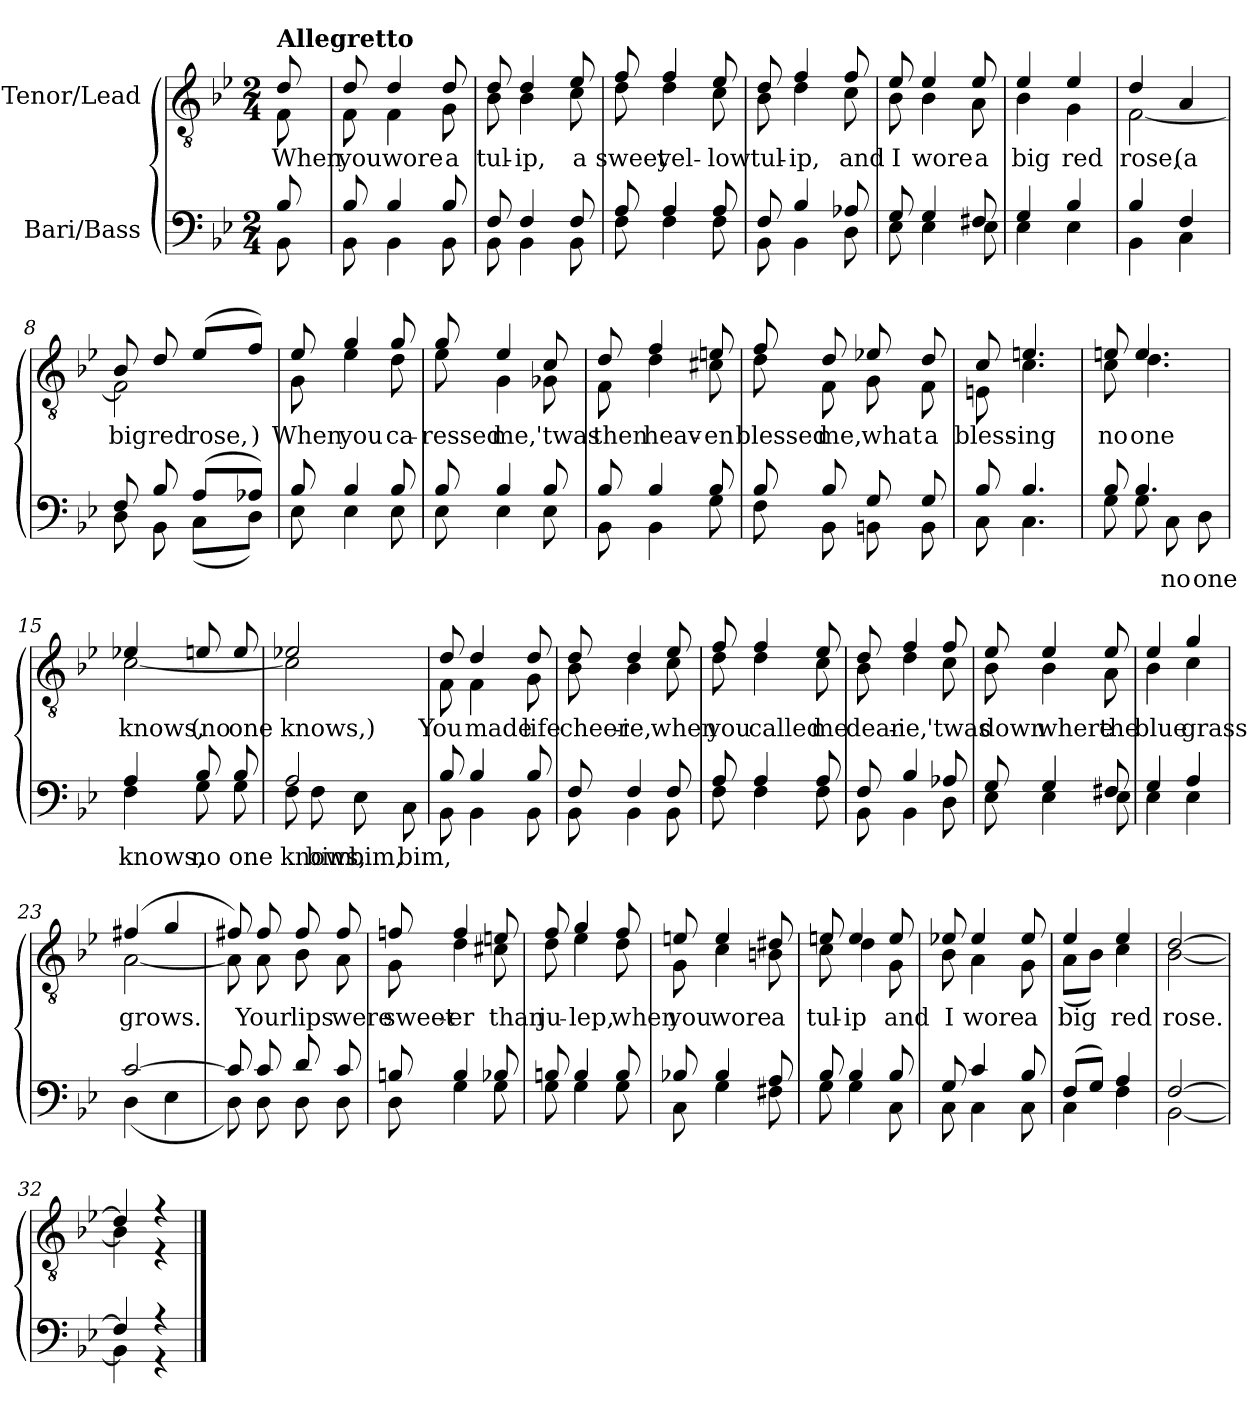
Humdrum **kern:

**kern	**text	**kern	**text
*part2	*part2	*part1	*part1
*staff2	*staff2	*staff1	*staff1
*I"Bari/Bass	*	*I"Tenor/Lead	*
*clefF4	*	*clefGv2	*
*k[b-e-]	*	*k[b-e-]	*
*M2/4	*	*M2/4	*
=	=	=	=
*^	*	*^	*
!	!	!	!LO:TX:a:B:t=Allegretto	!	!
!	!	!	!	!	!LO:LY:b
8B-/	8BB-\	.	8d/	8F\	When
=1	=1	=1	=1	=1	=1
!	!	!	!	!	!LO:LY:b
8B-/	8BB-\	.	8d/	8F\	you
!	!	!	!	!	!LO:LY:b
4B-/	4BB-\	.	4d/	4F\	wore
!	!	!	!	!	!LO:LY:b
8B-/	8BB-\	.	8d/	8G\	a
=2	=2	=2	=2	=2	=2
!	!	!	!	!	!LO:LY:b
8F/	8BB-\	.	8d/	8B-\	tul-
!	!	!	!	!	!LO:LY:b
4F/	4BB-\	.	4d/	4B-\	-ip,
!	!	!	!	!	!LO:LY:b
8F/	8BB-\	.	8e-/	8c\	a
=3	=3	=3	=3	=3	=3
!	!	!	!	!	!LO:LY:b
8A/	8F\	.	8f/	8d\	sweet
!	!	!	!	!	!LO:LY:b
4A/	4F\	.	4f/	4d\	yel-
!	!	!	!	!	!LO:LY:b
8A/	8F\	.	8e-/	8c\	-low
=4	=4	=4	=4	=4	=4
!	!	!	!	!	!LO:LY:b
8F/	8BB-\	.	8d/	8B-\	tul-
!	!	!	!	!	!LO:LY:b
4B-/	4BB-\	.	4f/	4d\	-ip,
!	!	!	!	!	!LO:LY:b
8A-X/	8D\	.	8f/	8c\	and
=5	=5	=5	=5	=5	=5
!	!	!	!	!	!LO:LY:b
8G/	8E-\	.	8e-/	8B-\	I
!	!	!	!	!	!LO:LY:b
4G/	4E-\	.	4e-/	4B-\	wore
!	!	!	!	!	!LO:LY:b
8F#X/	8E-\	.	8e-/	8A\	a
=6	=6	=6	=6	=6	=6
!	!	!	!	!	!LO:LY:b
4G/	4E-\	.	4e-/	4B-\	big
!	!	!	!	!	!LO:LY:b
4B-/	4E-\	.	4e-/	4G\	red
=7	=7	=7	=7	=7	=7
!	!	!	!	!	!LO:LY:b
4B-/	4BB-\	.	4d/	[2F\	rose,
!	!	!	!	!	!LO:LY:b
4F/	4C\	.	4A/	.	(a
=8	=8	=8	=8	=8	=8
!	!	!	!	!	!LO:LY:b
8F/	8D\	.	8B-/	2F\]	big
!	!	!	!	!	!LO:LY:b
8B-/	8BB-\	.	8d/	.	red
!	!	!	!	!	!LO:LY:b
(>8A/L	(<8C\L	.	(>8e-/L	.	rose,
!	!	!	!	!	!LO:LY:b
8A-X/J)	8D\J)	.	8f/J)	.	)
=9	=9	=9	=9	=9	=9
!	!	!	!	!	!LO:LY:b
8B-/	8E-\	.	8e-/	8G\	When
!	!	!	!	!	!LO:LY:b
4B-/	4E-\	.	4g/	4e-\	you
!	!	!	!	!	!LO:LY:b
8B-/	8E-\	.	8g/	8d\	ca-
!!LO:LB:g=z	!!
=10	=10	=10	=10	=10	=10
!	!	!	!	!	!LO:LY:b
8B-/	8E-\	.	8g/	8e-\	-ressed
!	!	!	!	!	!LO:LY:b
4B-/	4E-\	.	4e-/	4G\	me,
!	!	!	!	!	!LO:LY:b
8B-/	8E-\	.	8c/	8G-X\	'twas
=11	=11	=11	=11	=11	=11
!	!	!	!	!	!LO:LY:b
8B-/	8BB-\	.	8d/	8F\	then
!	!	!	!	!	!LO:LY:b
4B-/	4BB-\	.	4f/	4d\	heav-
!	!	!	!	!	!LO:LY:b
8B-/	8G\	.	8en/	8c#X\	-en
=12	=12	=12	=12	=12	=12
!	!	!	!	!	!LO:LY:b
8B-/	8F\	.	8f/	8d\	blessed
!	!	!	!	!	!LO:LY:b
8B-/	8BB-\	.	8d/	8F\	me,
!	!	!	!	!	!LO:LY:b
8G/	8BBn\	.	8e-X/	8G\	what
!	!	!	!	!	!LO:LY:b
8G/	8BB\	.	8d/	8F\	a
=13	=13	=13	=13	=13	=13
!	!	!	!	!	!LO:LY:b
8B-/	8C\	.	8c/	8En\	bless-
!	!	!	!	!	!LO:LY:b
4.B-/	4.C\	.	4.en/	4.c\	-ing
=14	=14	=14	=14	=14	=14
!	!	!	!	!	!LO:LY:b
8B-/	8G\	.	8en/	8c\	no
!	!	!	!	!	!LO:LY:b
4.B-/	8G\	.	4.e/	4.d\	one
!	!	!LO:LY:b	!	!	!
.	8C\	no	.	.	.
!	!	!LO:LY:b	!	!	!
.	8D\	one	.	.	.
=15	=15	=15	=15	=15	=15
!	!	!LO:LY:b	!	!	!LO:LY:b
4A/	4F\	knows,	4e-X/	[2c\	knows,
!	!	!LO:LY:b	!	!	!LO:LY:b
8B-/	8G\	no	8en/	.	(no
!	!	!LO:LY:b	!	!	!LO:LY:b
8B-/	8G\	one	8e/	.	one
=16	=16	=16	=16	=16	=16
!	!	!LO:LY:b	!	!	!LO:LY:b
2A/	8F\	knows,	2e-X/	2c\]	knows,)
!	!	!LO:LY:b	!	!	!
.	8F\	bim	.	.	.
!	!	!LO:LY:b	!	!	!
.	8E-\	bim,	.	.	.
!	!	!LO:LY:b	!	!	!
.	8C\	bim,	.	.	.
=17	=17	=17	=17	=17	=17
!	!	!	!	!	!LO:LY:b
8B-/	8BB-\	.	8d/	8F\	You
!	!	!	!	!	!LO:LY:b
4B-/	4BB-\	.	4d/	4F\	made
!	!	!	!	!	!LO:LY:b
8B-/	8BB-\	.	8d/	8G\	life
=18	=18	=18	=18	=18	=18
!	!	!	!	!	!LO:LY:b
8F/	8BB-\	.	8d/	8B-\	cheer-
!	!	!	!	!	!LO:LY:b
4F/	4BB-\	.	4d/	4B-\	-ie,
!	!	!	!	!	!LO:LY:b
8F/	8BB-\	.	8e-/	8c\	when
!!LO:LB:g=z	!!
=19	=19	=19	=19	=19	=19
!	!	!	!	!	!LO:LY:b
8A/	8F\	.	8f/	8d\	you
!	!	!	!	!	!LO:LY:b
4A/	4F\	.	4f/	4d\	called
!	!	!	!	!	!LO:LY:b
8A/	8F\	.	8e-/	8c\	me
=20	=20	=20	=20	=20	=20
!	!	!	!	!	!LO:LY:b
8F/	8BB-\	.	8d/	8B-\	dear-
!	!	!	!	!	!LO:LY:b
4B-/	4BB-\	.	4f/	4d\	-ie,
!	!	!	!	!	!LO:LY:b
8A-X/	8D\	.	8f/	8c\	'twas
=21	=21	=21	=21	=21	=21
!	!	!	!	!	!LO:LY:b
8G/	8E-\	.	8e-/	8B-\	down
!	!	!	!	!	!LO:LY:b
4G/	4E-\	.	4e-/	4B-\	where
!	!	!	!	!	!LO:LY:b
8F#X/	8E-\	.	8e-/	8A\	the
=22	=22	=22	=22	=22	=22
!	!	!	!	!	!LO:LY:b
4G/	4E-\	.	4e-/	4B-\	blue
!	!	!	!	!	!LO:LY:b
4A/	4E-\	.	4g/	4c\	grass
=23	=23	=23	=23	=23	=23
!	!	!	!	!	!LO:LY:b
[2c/	(<4D\	.	(>4f#X/	[2A\	grows.
.	4E-\	.	4g/	.	.
=24	=24	=24	=24	=24	=24
8c/]	8D\)	.	8f#X/)	8A\]	.
!	!	!	!	!	!LO:LY:b
8c/	8D\	.	8f#/	8A\	Your
!	!	!	!	!	!LO:LY:b
8d/	8D\	.	8f#/	8B-\	lips
!	!	!	!	!	!LO:LY:b
8c/	8D\	.	8f#/	8A\	were
=25	=25	=25	=25	=25	=25
!	!	!	!	!	!LO:LY:b
8Bn/	8D\	.	8fn/	8G\	sweet-
!	!	!	!	!	!LO:LY:b
4B/	4G\	.	4f/	4d\	-er
!	!	!	!	!	!LO:LY:b
8B-X/	8G\	.	8en/	8c#X\	than
=26	=26	=26	=26	=26	=26
!	!	!	!	!	!LO:LY:b
8Bn/	8G\	.	8f/	8d\	ju-
!	!	!	!	!	!LO:LY:b
4B/	4G\	.	4g/	4e-\	-lep,
!	!	!	!	!	!LO:LY:b
8B/	8G\	.	8f/	8d\	when
=27	=27	=27	=27	=27	=27
!	!	!	!	!	!LO:LY:b
8B-X/	8C\	.	8en/	8G\	you
!	!	!	!	!	!LO:LY:b
4B-/	4G\	.	4e/	4c\	wore
!	!	!	!	!	!LO:LY:b
8A/	8F#X\	.	8d#X/	8Bn\	a
=28	=28	=28	=28	=28	=28
!	!	!	!	!	!LO:LY:b
8B-/	8G\	.	8en/	8c\	tul-
!	!	!	!	!	!LO:LY:b
4B-/	4G\	.	4e/	4d\	-ip
!	!	!	!	!	!LO:LY:b
8B-/	8C\	.	8e/	8G\	and
!!LO:LB:g=z	!!
=29	=29	=29	=29	=29	=29
!	!	!	!	!	!LO:LY:b
8G/	8C\	.	8e-X/	8B-\	I
!	!	!	!	!	!LO:LY:b
4c/	4C\	.	4e-/	4A\	wore
!	!	!	!	!	!LO:LY:b
8B-/	8C\	.	8e-/	8G\	a
=30	=30	=30	=30	=30	=30
!	!	!	!	!	!LO:LY:b
(>8F/L	4C\	.	4e-/	(<8A\L	big
8G/J)	.	.	.	8B-\J)	.
!	!	!	!	!	!LO:LY:b
4A/	4F\	.	4e-/	4c\	red
=31	=31	=31	=31	=31	=31
!	!	!	!	!	!LO:LY:b
[2F/	[2BB-\	.	[2d/	[2B-\	rose.
=32	=32	=32	=32	=32	=32
4F/]	4BB-\]	.	4d/]	4B-\]	.
4r	4r	.	4r	4r	.
*v	*v	*	*	*	*
*	*	*v	*v	*
==	==	==	==
*-	*-	*-	*-
